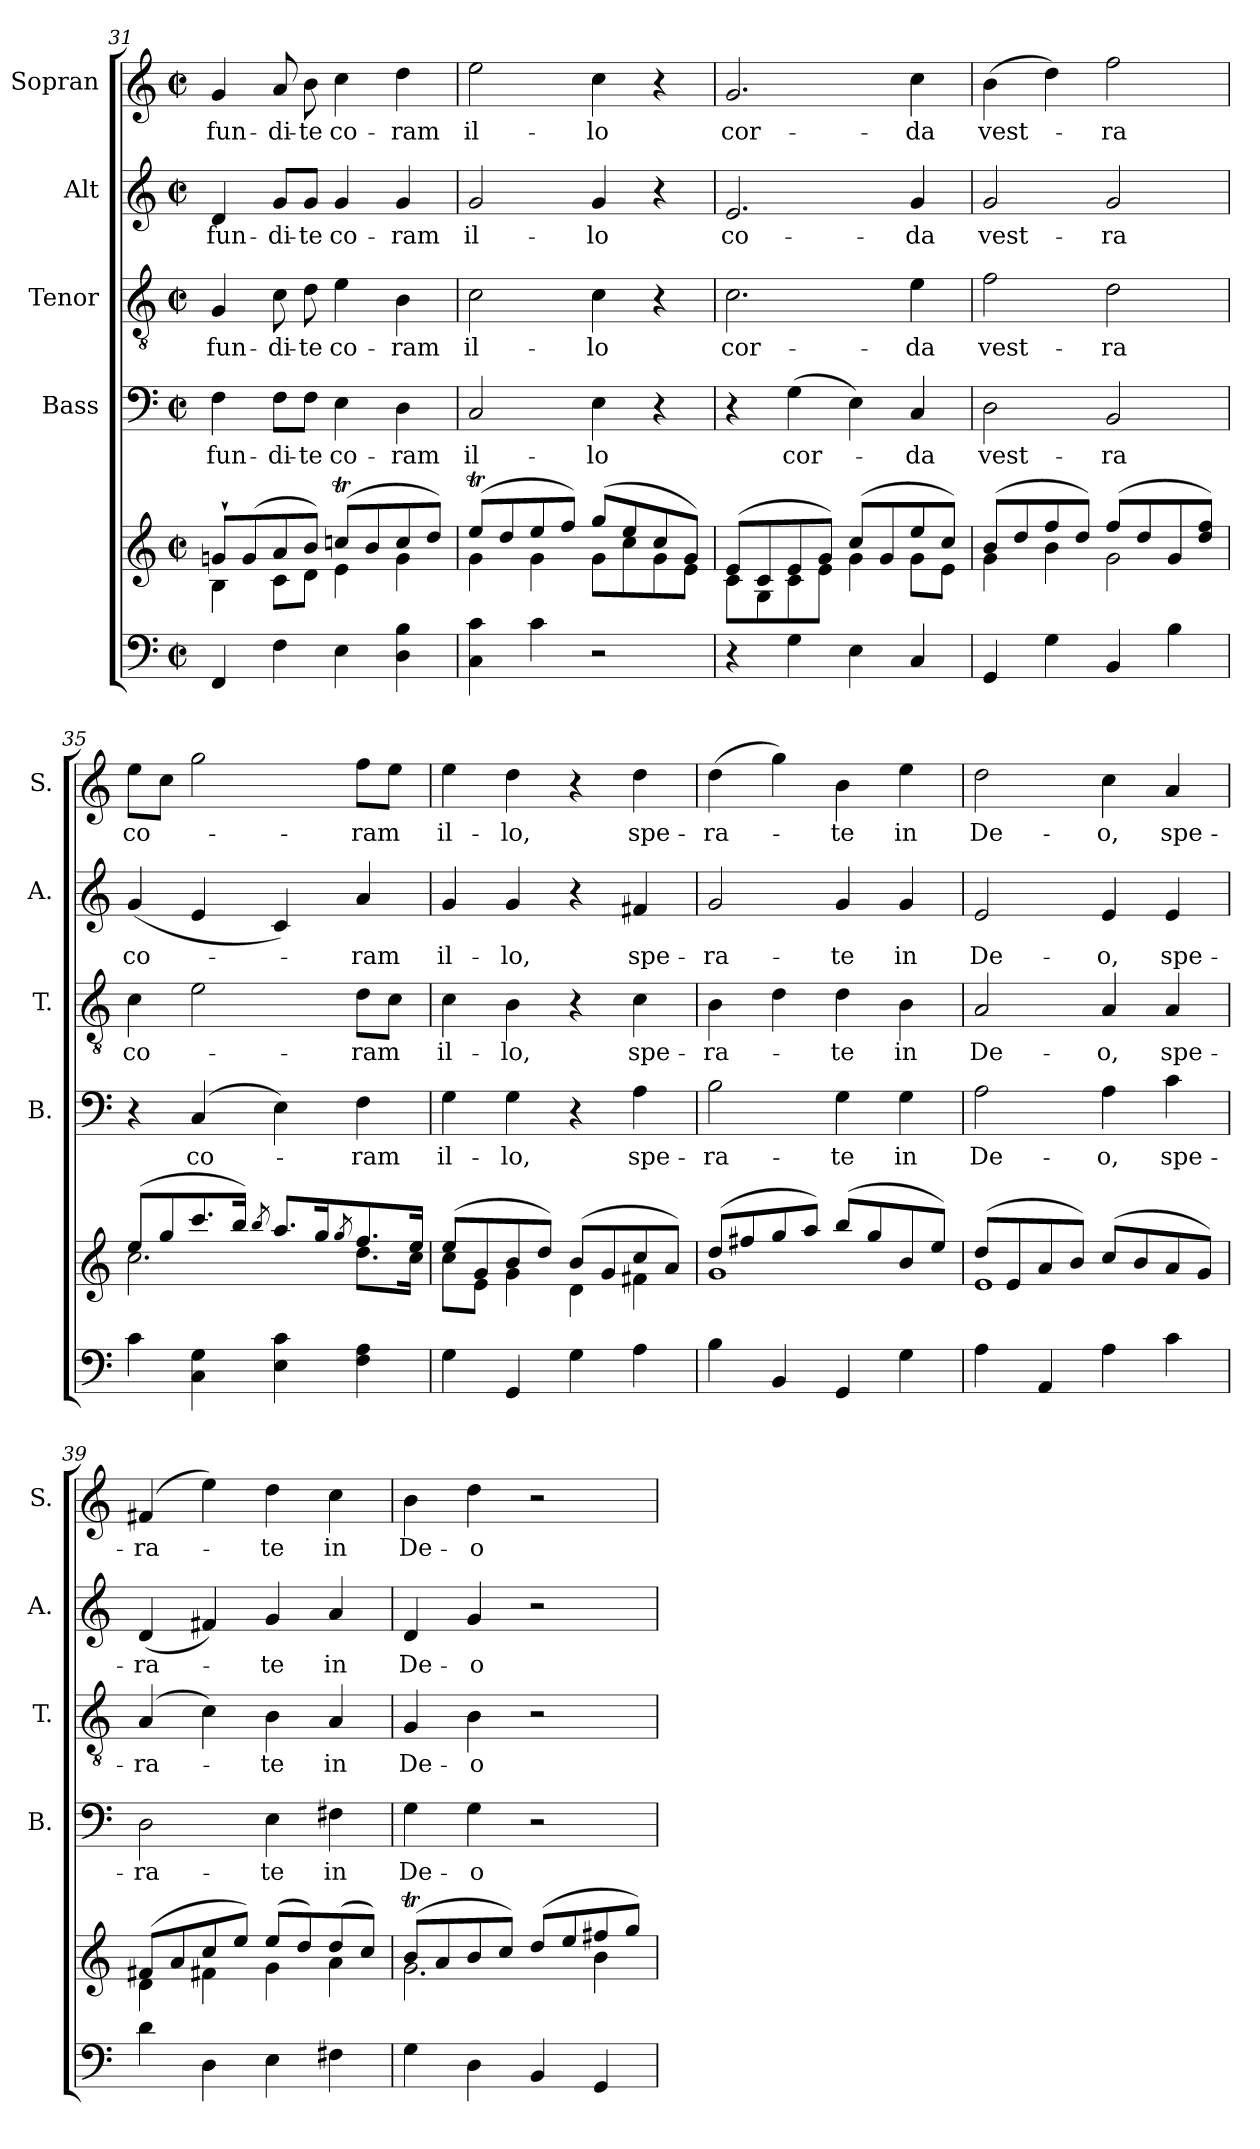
**kern	**kern	**kern	**text	**kern	**text	**kern	**text	**kern	**text
*part5	*part5	*part4	*part4	*part3	*part3	*part2	*part2	*part1	*part1
*staff6	*staff5	*staff4	*staff4	*staff3	*staff3	*staff2	*staff2	*staff1	*staff1
*	*	*I"Bass	*	*I"Tenor	*	*I"Alt	*	*I"Sopran	*
*	*	*I'B.	*	*I'T.	*	*I'A.	*	*I'S.	*
*clefF4	*clefG2	*clefF4	*	*clefGv2	*	*clefG2	*	*clefG2	*
*k[]	*k[]	*k[]	*	*k[]	*	*k[]	*	*k[]	*
*C:	*C:	*C:	*	*C:	*	*C:	*	*C:	*
*M2/2	*M2/2	*M2/2	*	*M2/2	*	*M2/2	*	*M2/2	*
*met(c|)	*met(c|)	*met(c|)	*	*met(c|)	*	*met(c|)	*	*met(c|)	*
=31	=31	=31	=31	=31	=31	=31	=31	=31	=31
*	*^	*	*	*	*	*	*	*	*
!	!	!	!	!LO:LY:b	!	!LO:LY:b	!	!LO:LY:b	!	!LO:LY:b
4FF/	8gn`</L	4B\	4F\	-fun-	4G/	-fun-	4d/	-fun-	4g/	-fun-
.	(>8g/	.	.	.	.	.	.	.	.	.
!	!	!	!	!LO:LY:b	!	!LO:LY:b	!	!LO:LY:b	!	!LO:LY:b
4F\	8a/	8c\L	8F\L	-di-	8c\	-di-	8g/L	-di-	8a/	-di-
!	!	!	!	!LO:LY:b	!	!LO:LY:b	!	!LO:LY:b	!	!LO:LY:b
.	8b/J)	8d\J	8F\J	-te	8d\	-te	8g/J	-te	8b\	-te
!	!	!	!	!LO:LY:b	!	!LO:LY:b	!	!LO:LY:b	!	!LO:LY:b
4E\	(>8ccnT/L	4e\	4E\	co-	4e\	co-	4g/	co-	4cc\	co-
.	8b/	.	.	.	.	.	.	.	.	.
!	!	!	!	!LO:LY:b	!	!LO:LY:b	!	!LO:LY:b	!	!LO:LY:b
4D\ 4B\	8cc/	4g\	4D\	-ram	4B\	-ram	4g/	-ram	4dd\	-ram
.	8dd/J)	.	.	.	.	.	.	.	.	.
=32	=32	=32	=32	=32	=32	=32	=32	=32	=32	=32
!	!	!	!	!LO:LY:b	!	!LO:LY:b	!	!LO:LY:b	!	!LO:LY:b
4C\ 4c\	(>8eet/L	4g\	2C/	il-	2c\	il-	2g/	il-	2ee\	il-
.	8dd/	.	.	.	.	.	.	.	.	.
4c\	8ee/	4g\	.	.	.	.	.	.	.	.
.	8ff/J)	.	.	.	.	.	.	.	.	.
!	!	!	!	!LO:LY:b	!	!LO:LY:b	!	!LO:LY:b	!	!LO:LY:b
2r	(>8gg/L	8g\L	4E\	-lo	4c\	-lo	4g/	-lo	4cc\	-lo
.	8ee/	8cc\	.	.	.	.	.	.	.	.
.	8cc/	8g\	4r	.	4r	.	4r	.	4r	.
.	8g/J)	8e\J	.	.	.	.	.	.	.	.
=33	=33	=33	=33	=33	=33	=33	=33	=33	=33	=33
!	!	!	!	!	!	!LO:LY:b	!	!LO:LY:b	!	!LO:LY:b
4r	(>8e/L	8c\L	4r	.	2.c\	cor-	2.e/	co-	2.g/	cor-
.	8c/	8G\	.	.	.	.	.	.	.	.
!	!	!	!	!LO:LY:b	!	!	!	!	!	!
4G\	8e/	8c\	(>4G\	cor-	.	.	.	.	.	.
.	8g/J)	8e\J	.	.	.	.	.	.	.	.
4E\	(>8cc/L	4g\	4E\)	.	.	.	.	.	.	.
.	8g/	.	.	.	.	.	.	.	.	.
!	!	!	!	!LO:LY:b	!	!LO:LY:b	!	!LO:LY:b	!	!LO:LY:b
4C/	8ee/	8g\L	4C/	-da	4e\	-da	4g/	-da	4cc\	-da
.	8cc/J)	8e\J	.	.	.	.	.	.	.	.
!!LO:PB:g=z
=34	=34	=34	=34	=34	=34	=34	=34	=34	=34	=34
!	!	!	!	!LO:LY:b	!	!LO:LY:b	!	!LO:LY:b	!	!LO:LY:b
4GG/	(>8b/L	4g\	2D\	vest-	2f\	vest-	2g/	vest-	(>4b\	vest-
.	8dd/	.	.	.	.	.	.	.	.	.
4G\	8ff/	4b\	.	.	.	.	.	.	4dd\)	.
.	8dd/J)	.	.	.	.	.	.	.	.	.
!	!	!	!	!LO:LY:b	!	!LO:LY:b	!	!LO:LY:b	!	!LO:LY:b
4BB/	(>8ff/L	2g\	2BB/	-ra	2d\	-ra	2g/	-ra	2ff\	-ra
.	8dd/	.	.	.	.	.	.	.	.	.
4B\	8g/	.	.	.	.	.	.	.	.	.
.	8dd/ 8ff/J)	.	.	.	.	.	.	.	.	.
=35	=35	=35	=35	=35	=35	=35	=35	=35	=35	=35
!	!	!	!	!	!	!LO:LY:b	!	!LO:LY:b	!	!LO:LY:b
4c\	(>8ee/L	2.cc\	4r	.	4c\	co-	(<4g/	co-	8ee\L	co-
.	8gg/	.	.	.	.	.	.	.	8cc\J	.
!	!	!	!	!LO:LY:b	!	!	!	!	!	!
4C\ 4G\	8.ccc/	.	(4C/	co-	2e\	.	4e/	.	2gg\	.
.	16bb/Jk)	.	.	.	.	.	.	.	.	.
.	8qbb/	.	.	.	.	.	.	.	.	.
4E\ 4c\	8.aa/L	.	4E\)	.	.	.	4c/)	.	.	.
.	16gg/k	.	.	.	.	.	.	.	.	.
.	8qgg/	.	.	.	.	.	.	.	.	.
!	!	!	!	!LO:LY:b	!	!LO:LY:b	!	!LO:LY:b	!	!LO:LY:b
4F\ 4A\	8.ff/	8.dd\L	4F\	-ram	8d\L	-ram	4a/	-ram	8ff\L	-ram
.	.	.	.	.	8c\J	.	.	.	8ee\J	.
.	16ee/Jk	16cc\Jk	.	.	.	.	.	.	.	.
=36	=36	=36	=36	=36	=36	=36	=36	=36	=36	=36
!	!	!	!	!LO:LY:b	!	!LO:LY:b	!	!LO:LY:b	!	!LO:LY:b
4G\	(>8ee/L	8cc\L	4G\	il-	4c\	il-	4g/	il-	4ee\	il-
.	8g/	8e\J	.	.	.	.	.	.	.	.
!	!	!	!	!LO:LY:b	!	!LO:LY:b	!	!LO:LY:b	!	!LO:LY:b
4GG/	8b/	4g\	4G\	-lo,	4B\	-lo,	4g/	-lo,	4dd\	-lo,
.	8dd/J)	.	.	.	.	.	.	.	.	.
4G\	(>8b/L	4d\	4r	.	4r	.	4r	.	4r	.
.	8g/	.	.	.	.	.	.	.	.	.
!	!	!	!	!LO:LY:b	!	!LO:LY:b	!	!LO:LY:b	!	!LO:LY:b
4A\	8cc/	4f#X\	4A\	spe-	4c\	spe-	4f#X/	spe-	4dd\	spe-
.	8a/J)	.	.	.	.	.	.	.	.	.
=37	=37	=37	=37	=37	=37	=37	=37	=37	=37	=37
!	!	!	!	!LO:LY:b	!	!LO:LY:b	!	!LO:LY:b	!	!LO:LY:b
4B\	(>8dd/L	1g	2B\	-ra-	4B\	-ra-	2g/	-ra-	(>4dd\	-ra-
.	8ff#X/	.	.	.	.	.	.	.	.	.
4BB/	8gg/	.	.	.	4d\	.	.	.	4gg\)	.
.	8aa/J)	.	.	.	.	.	.	.	.	.
!	!	!	!	!LO:LY:b	!	!LO:LY:b	!	!LO:LY:b	!	!LO:LY:b
4GG/	(>8bb/L	.	4G\	-te	4d\	-te	4g/	-te	4b\	-te
.	8gg/	.	.	.	.	.	.	.	.	.
!	!	!	!	!LO:LY:b	!	!LO:LY:b	!	!LO:LY:b	!	!LO:LY:b
4G\	8b/	.	4G\	in	4B\	in	4g/	in	4ee\	in
.	8ee/J)	.	.	.	.	.	.	.	.	.
=38	=38	=38	=38	=38	=38	=38	=38	=38	=38	=38
!	!	!	!	!LO:LY:b	!	!LO:LY:b	!	!LO:LY:b	!	!LO:LY:b
4A\	(>8dd/L	1e	2A\	De-	2A/	De-	2e/	De-	2dd\	De-
.	8e/	.	.	.	.	.	.	.	.	.
4AA/	8a/	.	.	.	.	.	.	.	.	.
.	8b/J)	.	.	.	.	.	.	.	.	.
!	!	!	!	!LO:LY:b	!	!LO:LY:b	!	!LO:LY:b	!	!LO:LY:b
4A\	(>8cc/L	.	4A\	-o,	4A/	-o,	4e/	-o,	4cc\	-o,
.	8b/	.	.	.	.	.	.	.	.	.
!	!	!	!	!LO:LY:b	!	!LO:LY:b	!	!LO:LY:b	!	!LO:LY:b
4c\	8a/	.	4c\	spe-	4A/	spe-	4e/	spe-	4a/	spe-
.	8g/J)	.	.	.	.	.	.	.	.	.
=39	=39	=39	=39	=39	=39	=39	=39	=39	=39	=39
!	!	!	!	!LO:LY:b	!	!LO:LY:b	!	!LO:LY:b	!	!LO:LY:b
4d\	(>8f#X/L	4d\	2D\	-ra-	(4A/	-ra-	(<4d/	-ra-	(4f#X/	-ra-
.	8a/	.	.	.	.	.	.	.	.	.
4D\	8cc/	4f#X\	.	.	4c\)	.	4f#X/)	.	4ee\)	.
.	8ee/J)	.	.	.	.	.	.	.	.	.
!	!	!	!	!LO:LY:b	!	!LO:LY:b	!	!LO:LY:b	!	!LO:LY:b
4E\	(>8ee/L	4g\	4E\	-te	4B\	-te	4g/	-te	4dd\	-te
.	8dd/)	.	.	.	.	.	.	.	.	.
!	!	!	!	!LO:LY:b	!	!LO:LY:b	!	!LO:LY:b	!	!LO:LY:b
4F#X\	(>8dd/	4a\	4F#X\	in	4A/	in	4a/	in	4cc\	in
.	8cc/J)	.	.	.	.	.	.	.	.	.
!!LO:LB:g=z
=40	=40	=40	=40	=40	=40	=40	=40	=40	=40	=40
!	!	!	!	!LO:LY:b	!	!LO:LY:b	!	!LO:LY:b	!	!LO:LY:b
4G\	(>8bt/L	2.g\	4G\	De-	4G/	De-	4d/	De-	4b\	De-
.	8a/	.	.	.	.	.	.	.	.	.
!	!	!	!	!LO:LY:b	!	!LO:LY:b	!	!LO:LY:b	!	!LO:LY:b
4D\	8b/	.	4G\	-o	4B\	-o	4g/	-o	4dd\	-o
.	8cc/J)	.	.	.	.	.	.	.	.	.
4BB/	(>8dd/L	.	2r	.	2r	.	2r	.	2r	.
.	8ee/	.	.	.	.	.	.	.	.	.
4GG/	8ff#X/	4b\	.	.	.	.	.	.	.	.
.	8gg/J)	.	.	.	.	.	.	.	.	.
*	*v	*v	*	*	*	*	*	*	*	*
=	=	=	=	=	=	=	=	=	=
*-	*-	*-	*-	*-	*-	*-	*-	*-	*-
